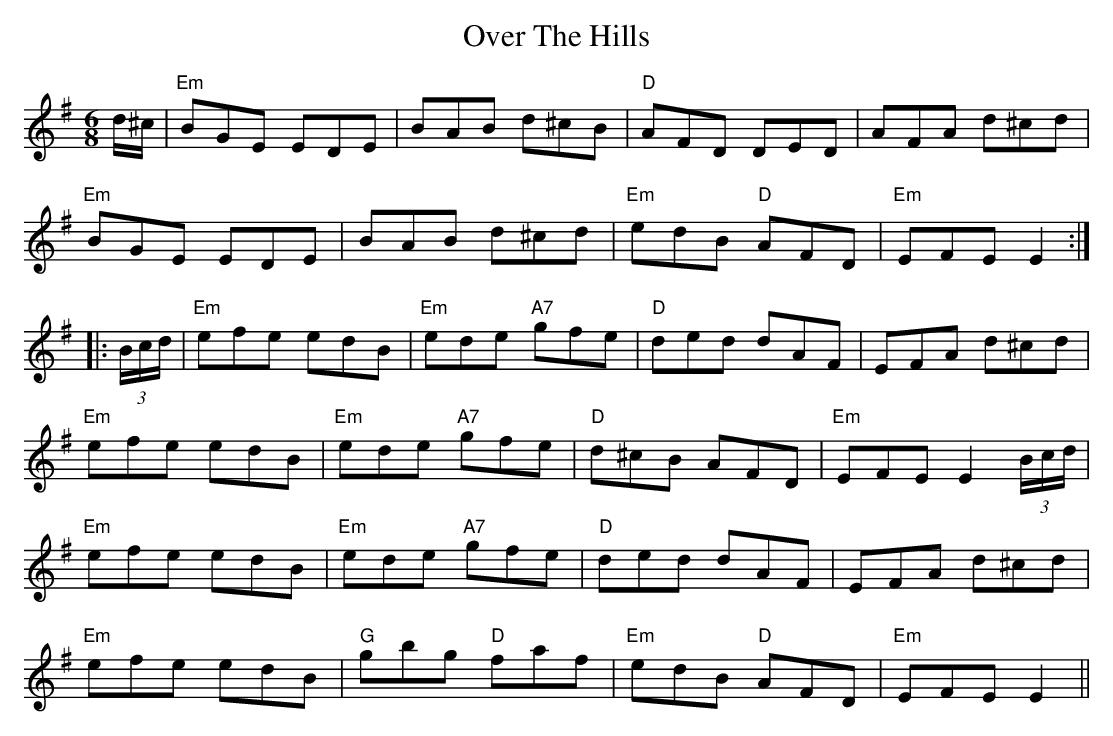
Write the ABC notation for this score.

X:1
T:Over The Hills
M:6/8
K:Em
d/2^c/2|"Em"BGE EDE|BAB d^cB|"D"AFD DED|AFA d^cd|
"Em"BGE EDE|BAB d^cd|"Em"edB "D"AFD|"Em"EFE E2::
(3B/2c/2d/2|"Em"efe edB|"Em"ede "A7"gfe|"D"ded dAF|EFA d^cd|
"Em"efe edB|"Em"ede "A7"gfe|"D"d^cB AFD|"Em"EFE E2(3B/2c/2d/2|
"Em"efe edB|"Em"ede "A7"gfe|"D"ded dAF|EFA d^cd|
"Em"efe edB|"G"gbg "D"faf|"Em"edB "D"AFD|"Em"EFE E2||
